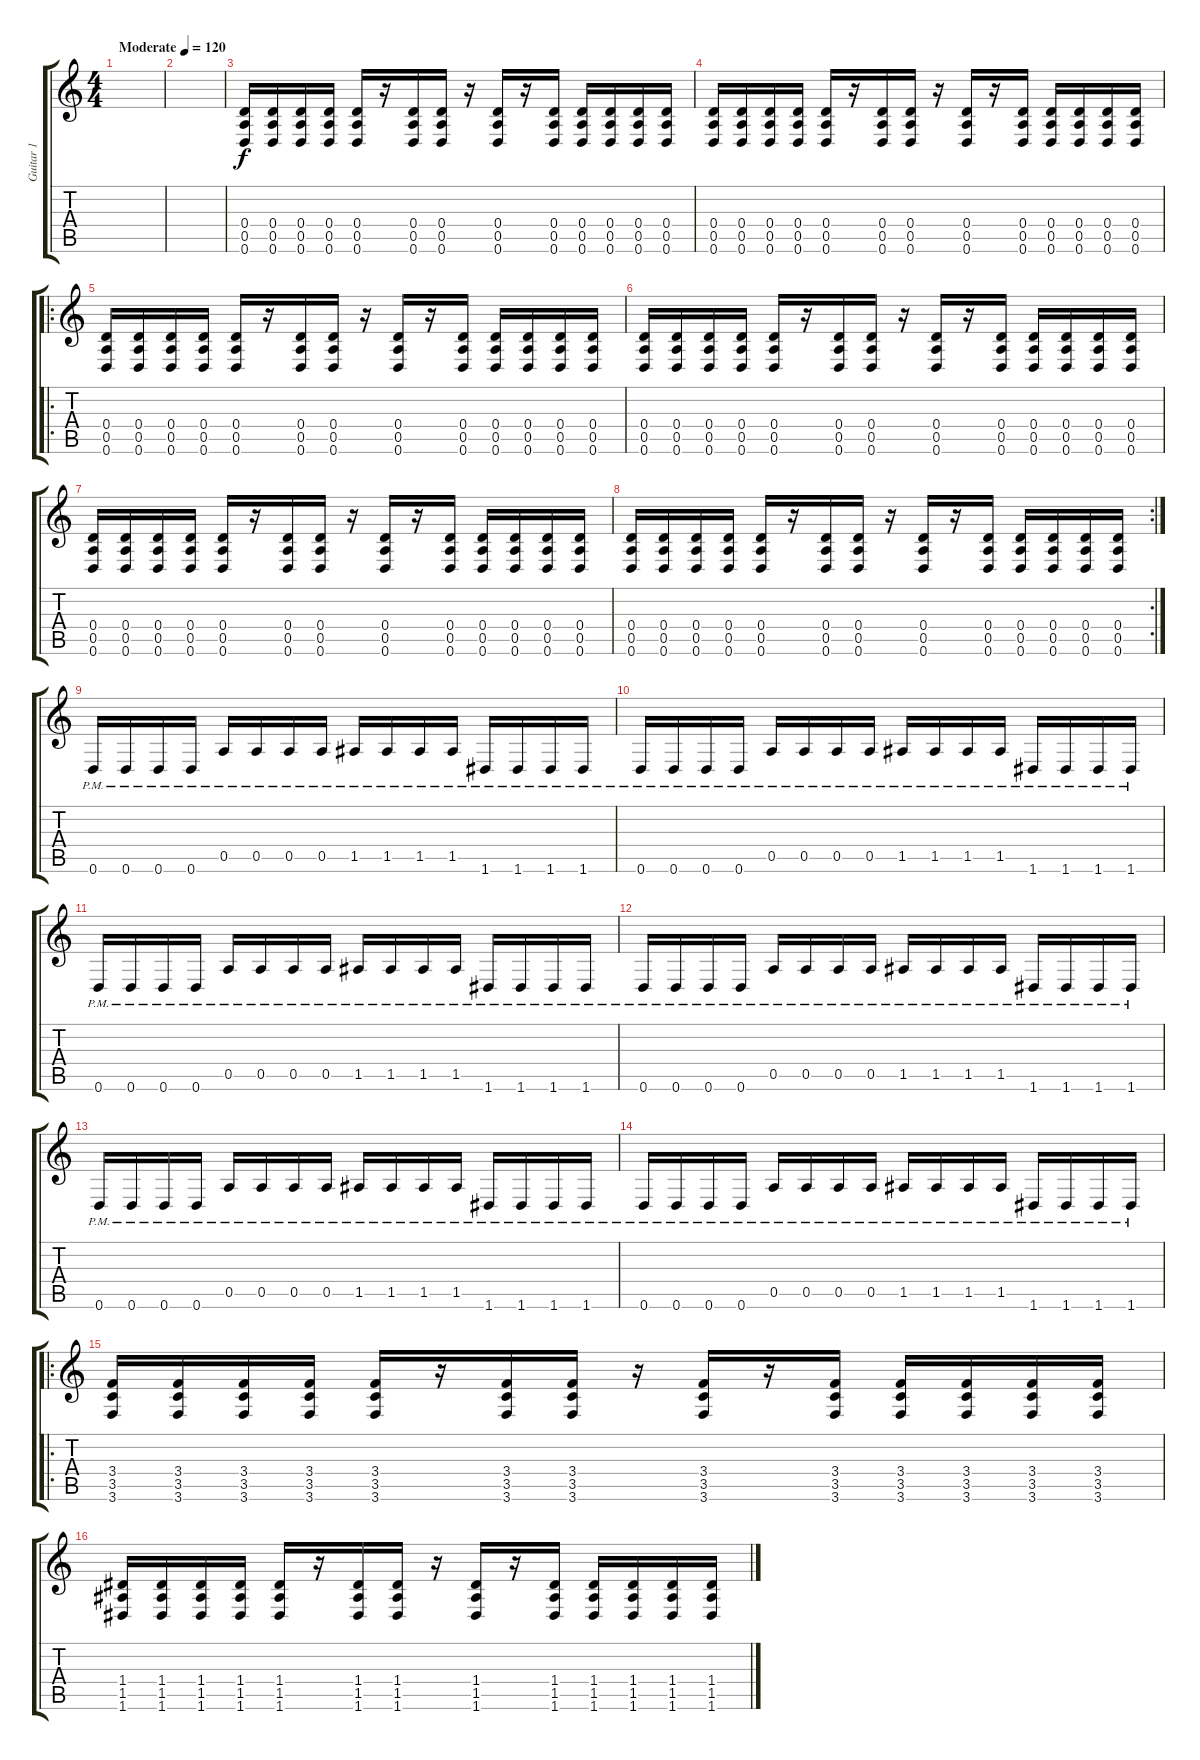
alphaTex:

\track ("Guitar 1" "Guitar 1") {instrument distortionguitar}
\staff {score tabs}
\tuning (E4 B3 G3 D3 A2 D2) {hide}
\ts (4 4)
\tempo (120 "Moderate")
\clef g2
\ks c
|
|
(0.4 0.5 0.6).16 (0.4 0.5 0.6).16 (0.4 0.5 0.6).16 (0.4 0.5 0.6).16 (0.4 0.5 0.6).16 r.16 (0.4 0.5 0.6).16 (0.4 0.5 0.6).16 r.16 (0.4 0.5 0.6).16 r.16 (0.4 0.5 0.6).16 (0.4 0.5 0.6).16 (0.4 0.5 0.6).16 (0.4 0.5 0.6).16 (0.4 0.5 0.6).16 |
(0.4 0.5 0.6).16 (0.4 0.5 0.6).16 (0.4 0.5 0.6).16 (0.4 0.5 0.6).16 (0.4 0.5 0.6).16 r.16 (0.4 0.5 0.6).16 (0.4 0.5 0.6).16 r.16 (0.4 0.5 0.6).16 r.16 (0.4 0.5 0.6).16 (0.4 0.5 0.6).16 (0.4 0.5 0.6).16 (0.4 0.5 0.6).16 (0.4 0.5 0.6).16 |
\ro
(0.4 0.5 0.6).16 (0.4 0.5 0.6).16 (0.4 0.5 0.6).16 (0.4 0.5 0.6).16 (0.4 0.5 0.6).16 r.16 (0.4 0.5 0.6).16 (0.4 0.5 0.6).16 r.16 (0.4 0.5 0.6).16 r.16 (0.4 0.5 0.6).16 (0.4 0.5 0.6).16 (0.4 0.5 0.6).16 (0.4 0.5 0.6).16 (0.4 0.5 0.6).16 |
(0.4 0.5 0.6).16 (0.4 0.5 0.6).16 (0.4 0.5 0.6).16 (0.4 0.5 0.6).16 (0.4 0.5 0.6).16 r.16 (0.4 0.5 0.6).16 (0.4 0.5 0.6).16 r.16 (0.4 0.5 0.6).16 r.16 (0.4 0.5 0.6).16 (0.4 0.5 0.6).16 (0.4 0.5 0.6).16 (0.4 0.5 0.6).16 (0.4 0.5 0.6).16 |
(0.4 0.5 0.6).16 (0.4 0.5 0.6).16 (0.4 0.5 0.6).16 (0.4 0.5 0.6).16 (0.4 0.5 0.6).16 r.16 (0.4 0.5 0.6).16 (0.4 0.5 0.6).16 r.16 (0.4 0.5 0.6).16 r.16 (0.4 0.5 0.6).16 (0.4 0.5 0.6).16 (0.4 0.5 0.6).16 (0.4 0.5 0.6).16 (0.4 0.5 0.6).16 |
\rc 2
(0.4 0.5 0.6).16 (0.4 0.5 0.6).16 (0.4 0.5 0.6).16 (0.4 0.5 0.6).16 (0.4 0.5 0.6).16 r.16 (0.4 0.5 0.6).16 (0.4 0.5 0.6).16 r.16 (0.4 0.5 0.6).16 r.16 (0.4 0.5 0.6).16 (0.4 0.5 0.6).16 (0.4 0.5 0.6).16 (0.4 0.5 0.6).16 (0.4 0.5 0.6).16 |
0.6{pm}.16 0.6{pm}.16 0.6{pm}.16 0.6{pm}.16 0.5{pm}.16 0.5{pm}.16 0.5{pm}.16 0.5{pm}.16 1.5{pm}.16 1.5{pm}.16 1.5{pm}.16 1.5{pm}.16 1.6{pm}.16 1.6{pm}.16 1.6{pm}.16 1.6{pm}.16 |
0.6{pm}.16 0.6{pm}.16 0.6{pm}.16 0.6{pm}.16 0.5{pm}.16 0.5{pm}.16 0.5{pm}.16 0.5{pm}.16 1.5{pm}.16 1.5{pm}.16 1.5{pm}.16 1.5{pm}.16 1.6{pm}.16 1.6{pm}.16 1.6{pm}.16 1.6{pm}.16 |
0.6{pm}.16 0.6{pm}.16 0.6{pm}.16 0.6{pm}.16 0.5{pm}.16 0.5{pm}.16 0.5{pm}.16 0.5{pm}.16 1.5{pm}.16 1.5{pm}.16 1.5{pm}.16 1.5{pm}.16 1.6{pm}.16 1.6{pm}.16 1.6{pm}.16 1.6{pm}.16 |
0.6{pm}.16 0.6{pm}.16 0.6{pm}.16 0.6{pm}.16 0.5{pm}.16 0.5{pm}.16 0.5{pm}.16 0.5{pm}.16 1.5{pm}.16 1.5{pm}.16 1.5{pm}.16 1.5{pm}.16 1.6{pm}.16 1.6{pm}.16 1.6{pm}.16 1.6{pm}.16 |
0.6{pm}.16 0.6{pm}.16 0.6{pm}.16 0.6{pm}.16 0.5{pm}.16 0.5{pm}.16 0.5{pm}.16 0.5{pm}.16 1.5{pm}.16 1.5{pm}.16 1.5{pm}.16 1.5{pm}.16 1.6{pm}.16 1.6{pm}.16 1.6{pm}.16 1.6{pm}.16 |
0.6{pm}.16 0.6{pm}.16 0.6{pm}.16 0.6{pm}.16 0.5{pm}.16 0.5{pm}.16 0.5{pm}.16 0.5{pm}.16 1.5{pm}.16 1.5{pm}.16 1.5{pm}.16 1.5{pm}.16 1.6{pm}.16 1.6{pm}.16 1.6{pm}.16 1.6{pm}.16 |
\ro
(3.4 3.5 3.6).16 (3.4 3.5 3.6).16 (3.4 3.5 3.6).16 (3.4 3.5 3.6).16 (3.4 3.5 3.6).16 r.16 (3.4 3.5 3.6).16 (3.4 3.5 3.6).16 r.16 (3.4 3.5 3.6).16 r.16 (3.4 3.5 3.6).16 (3.4 3.5 3.6).16 (3.4 3.5 3.6).16 (3.4 3.5 3.6).16 (3.4 3.5 3.6).16 |
(1.4 1.5 1.6).16 (1.4 1.5 1.6).16 (1.4 1.5 1.6).16 (1.4 1.5 1.6).16 (1.4 1.5 1.6).16 r.16 (1.4 1.5 1.6).16 (1.4 1.5 1.6).16 r.16 (1.4 1.5 1.6).16 r.16 (1.4 1.5 1.6).16 (1.4 1.5 1.6).16 (1.4 1.5 1.6).16 (1.4 1.5 1.6).16 (1.4 1.5 1.6).16
